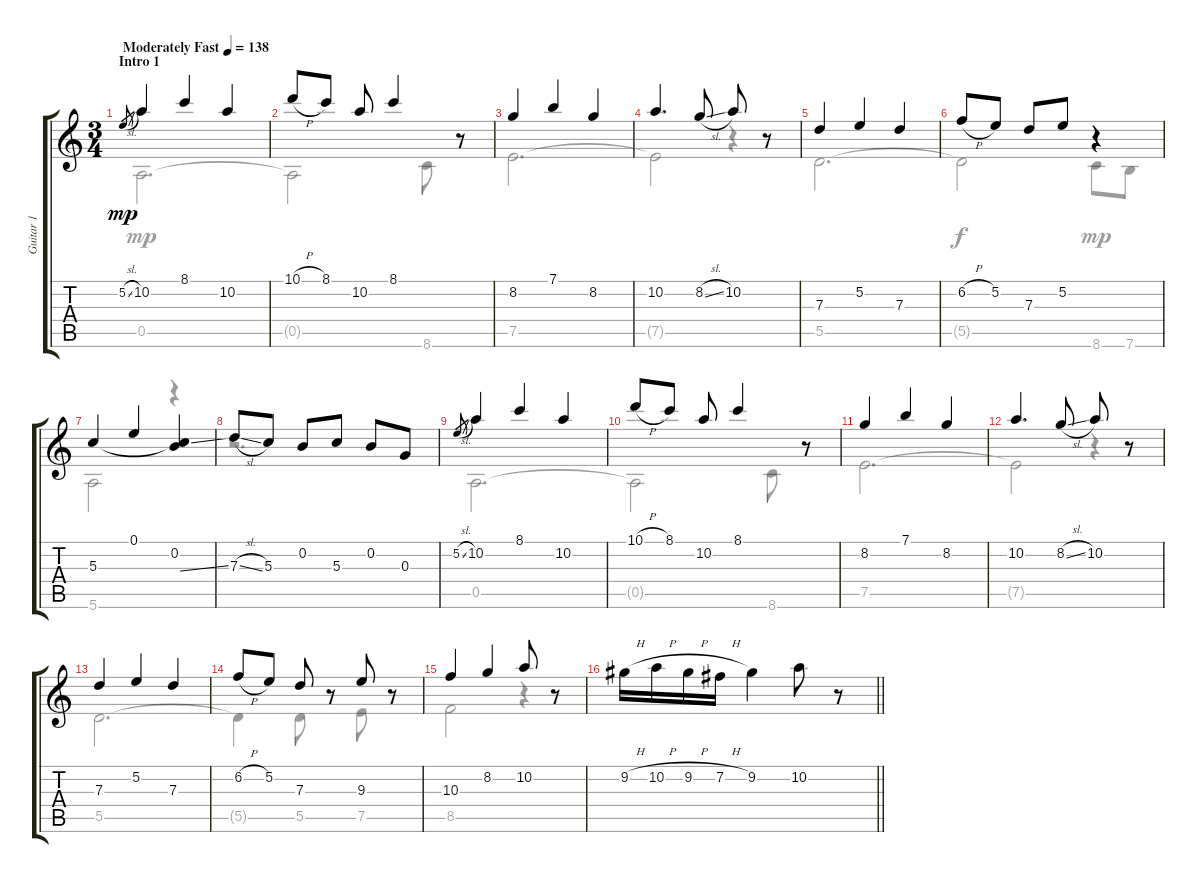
\track ("Guitar 1" "Guitar 1") {instrument electricguitarclean}
\staff {score tabs}
\tuning (E4 B3 G3 D3 A2 E2) {hide}
\voice
\ts (3 4)
\section ("" "Intro 1")
\tempo (138 "Moderately Fast")
\clef g2
\ks c
5.2{sl}.8{gr dy mp instrument electricguitarclean} 10.2.4 8.1.4 10.2.4 |
10.1{h}.8 8.1.8 10.2.8 8.1.4 r.8 |
8.2.4 7.1.4 8.2.4 |
10.2.4{d} 8.2{sl}.8 10.2.8 r.8 |
7.3.4 5.2.4 7.3.4 |
6.2{h}.8 5.2.8 7.3.8 5.2.8 r.4 |
5.3.4 0.1.4 (0.2 5.3{ss t}).4 |
7.3{sl}.8 5.3.8 0.2.8 5.3.8 0.2.8 0.3.8 |
5.2{sl}.8{gr} 10.2.4 8.1.4 10.2.4 |
10.1{h}.8 8.1.8 10.2.8 8.1.4 r.8 |
8.2.4 7.1.4 8.2.4 |
10.2.4{d} 8.2{sl}.8 10.2.8 r.8 |
7.3.4 5.2.4 7.3.4 |
6.2{h}.8 5.2.8 7.3.8 r.8 9.3.8 r.8 |
10.3.4 8.2.4 10.2.8 r.8 |
\barLineRight lightlight
9.2{h}.16 10.2{h}.16 9.2{h}.16 7.2{h}.16 9.2.4 10.2.8 r.8
\voice
\clef g2
\ottava regular
\simile none
\ks c
0.5.2{d dy mp} |
0.5{t}.2 8.6.8 r.8 |
7.5.2{d} |
7.5{t}.2 r.4 |
5.5.2{d} |
5.5{t}.2{dy f} 8.6.8{dy mp} 7.6.8 |
5.6.2 r.4 |
r.2{d} |
0.5.2{d} |
0.5{t}.2 8.6.8 r.8 |
7.5.2{d} |
7.5{t}.2 r.4 |
5.5.2{d} |
5.5{t}.4 5.5.8 r.8 7.5.8 r.8 |
8.5.2 r.4 |
\barLineRight lightlight
